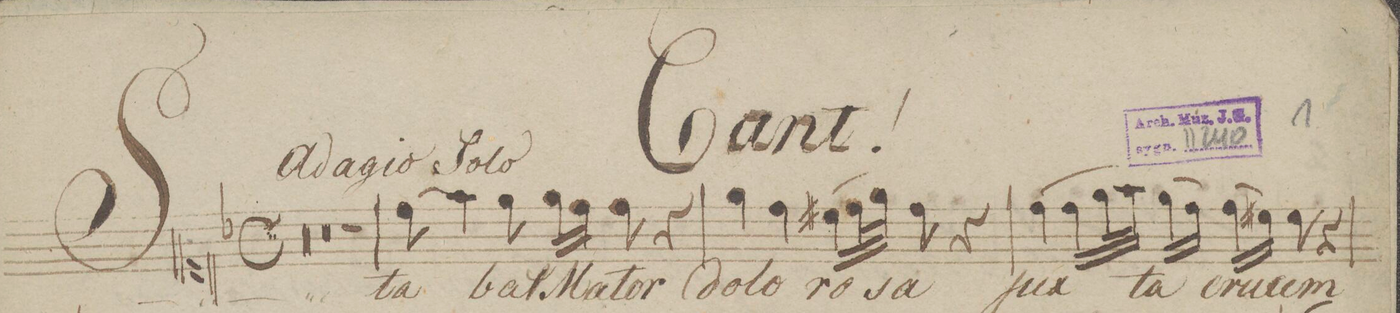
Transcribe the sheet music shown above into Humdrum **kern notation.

**kern	**text	**dynam
*I"Cant.	*	*
*clefC1	*	*
*k[b-]	*	*
*met(c)	*	*
*M4/4	*	*
00r	.	.
=2	=2	=2
=3	=3	=3
=4	=4	=4
=5	=5	=5
0r	.	.
=6	=6	=6
=7	=7	=7
1r	.	.
=8	=8	=8
*8\right	*	*
(8dd\	Sta-	.
*4\right	*	*
4ff\)	.	.
8ee\	-bat	.
*16\right	*	*
16ee\LL	Ma-	.
16dd\JJ	.	.
8dd\	-ter	.
4r	.	.
=9	=9	=9
4ee\	do-	.
4dd\	-lo-	.
(16cc#X\LL	-ro-	.
*32\right	*	*
32dd\L	.	.
32ee\JJJ)	.	.
8dd\	-sa	.
4r	.	.
=10	=10	=10
(4dd\	jux-	.
16dd\LL	.	.
32ee\L	.	.
32ff\JJJ)	.	.
16ee\LL	-ta	.
16dd\JJ	.	.
(16dd\LL	cru-	.
16cc#X\JJ)	.	.
8cc#\	-cem	.
4r	.	.
=11	=11	=11
*-	*-	*-
